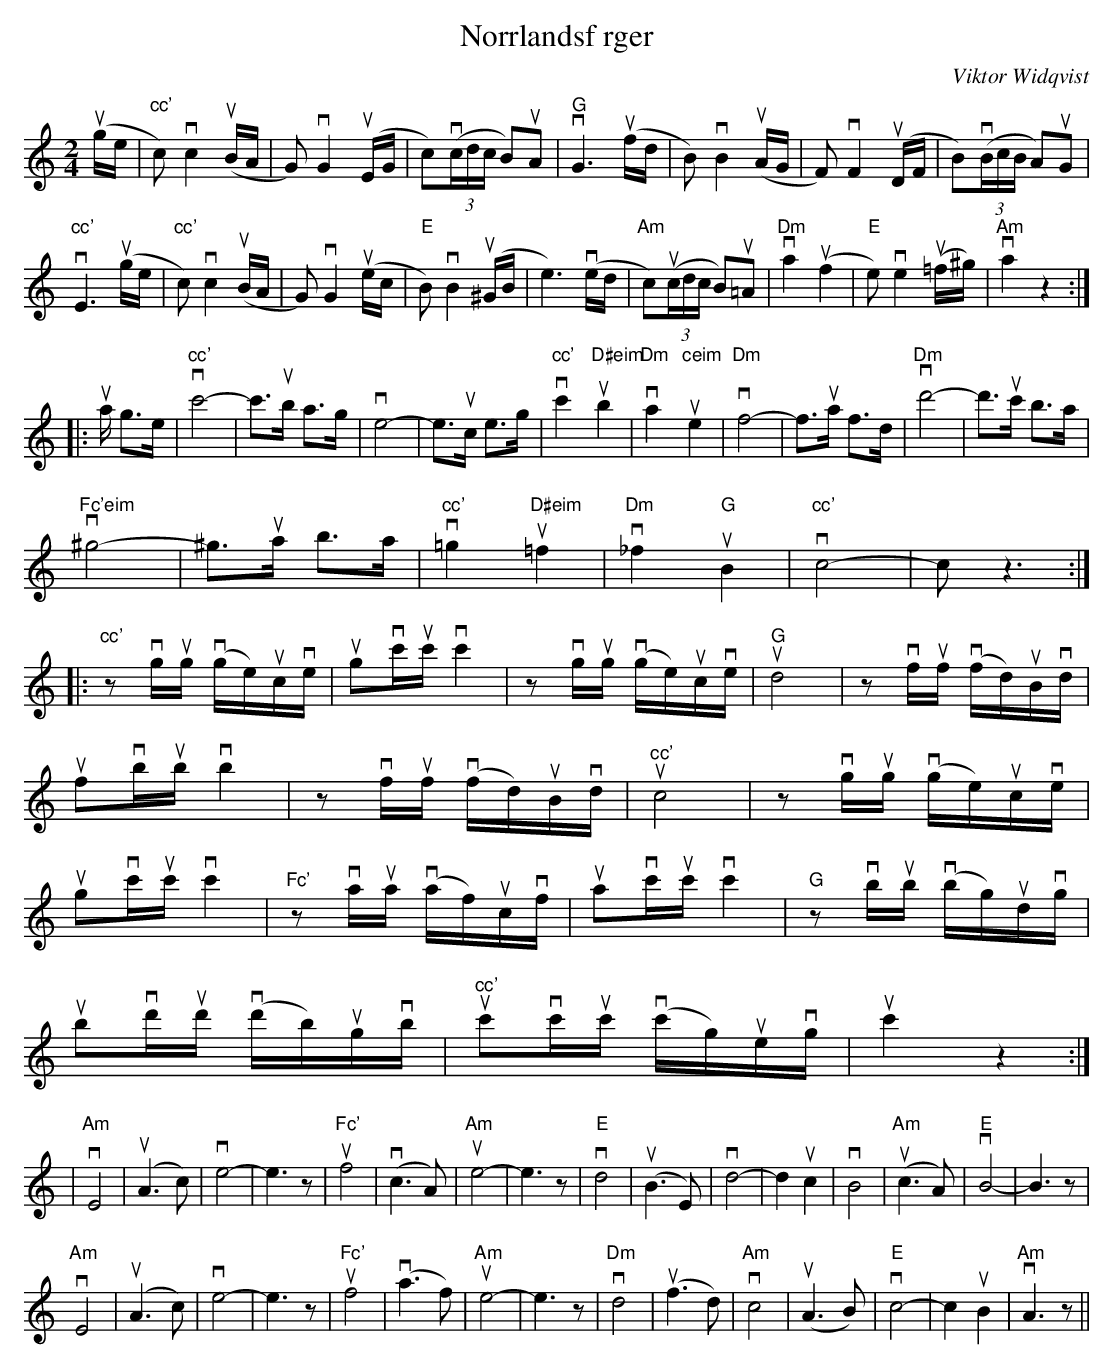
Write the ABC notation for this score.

X:1
T:Norrlandsf rger
M:2/4
C:Viktor Widqvist
L:1/8
K:C
u(g/e/ |"cc'" c)vc2u(B/A/ | G)vG2u(E/G/ | c)(v(3c/d/c/ B)uA | "G"vG3u(f/d/ | B)vB2u(A/G/ | F)vF2u(D/F/ | B)(v(3B/c/B/ A)uG |
"cc'" vE3u(g/e/ | "cc'" c)vc2 u(B/A/ | G)vG2u(e/c/ | "E"B)vB2u(^G/B/ | e3)v(e/d/ | "Am"c)(u(3c/d/c/ B)u=A | "Dm"va2 (u'f2 | "E"e)ve2u(=f/^g/) | "Am"va2z2 :|
|:ua/ g>e | "cc'"vc'4- |c'3/ub/ a>g | ve4- |e3/uc/ e>g | "cc'"vc'2 "D#eim"ub2 | "Dm"va2 "ceim"ue2 | "Dm"vf4- |f3/ua/ f>d |"Dm" vd'4- | d'3/uc'/ b>a |
"Fc'eim"v^g4- |^g3/ua/ b>a | "cc'"v=g2 "D#eim"u=f2 | "Dm"v_f2 "G"uB2 | "cc'"vc4- | c z3 :|
|:"cc'"zvg/2ug/2 (vg/2e/)2uc/2ve/2 | ugvc'/2uc'/2 vc'2 |zvg/2ug/2 (vg/2e/2)uc/2ve/2 | "G"ud4 |zvf/2uf/2 (vf/2d/2)uB/2vd/2 |
ufvb/2ub/2 vb2 |zvf/2uf/2 (vf/2d/2)uB/2vd/2 | "cc'"uc4 |zvg/2ug/2 v(g/2e/2)uc/2ve/2 |
ugvc'/2uc'/2 vc'2 |"Fc'"zva/2ua/2 (va/2f/2)uc/2vf/2 | uavc'/2uc'/2 vc'2 |"G"zvb/2ub/2 (vb/2g/2)ud/2vg/2 |
ubvd'/2ud'/2 (vd'/2b/2)ug/2vb/2 | "cc'"uc'vc'/2uc'/2 v(c'/2g/2)ue/2vg/2 | uc'2z2 :|
K:Am
|"Am" vE4 | u(A2>c2) | ve4- |e3z| "Fc'"uf4 | v(c2>A2) | "Am"ue4- |e3z| "E"vd4 | u(B2>E2) | vd4- | d2 uc2 | vB4 | "Am"u(c2>A2) | "E" vB4- | B3z|
"Am"vE4 | u(A2>c2) | ve4- |e3z| "Fc'"uf4 | v(a2>f2) | "Am"ue4- |e3z|  "Dm"vd4 | u(f2>d2) | "Am"vc4 | u(A2>B2) | "E"vc4- | c2 uB2 | "Am"vA3z ||
